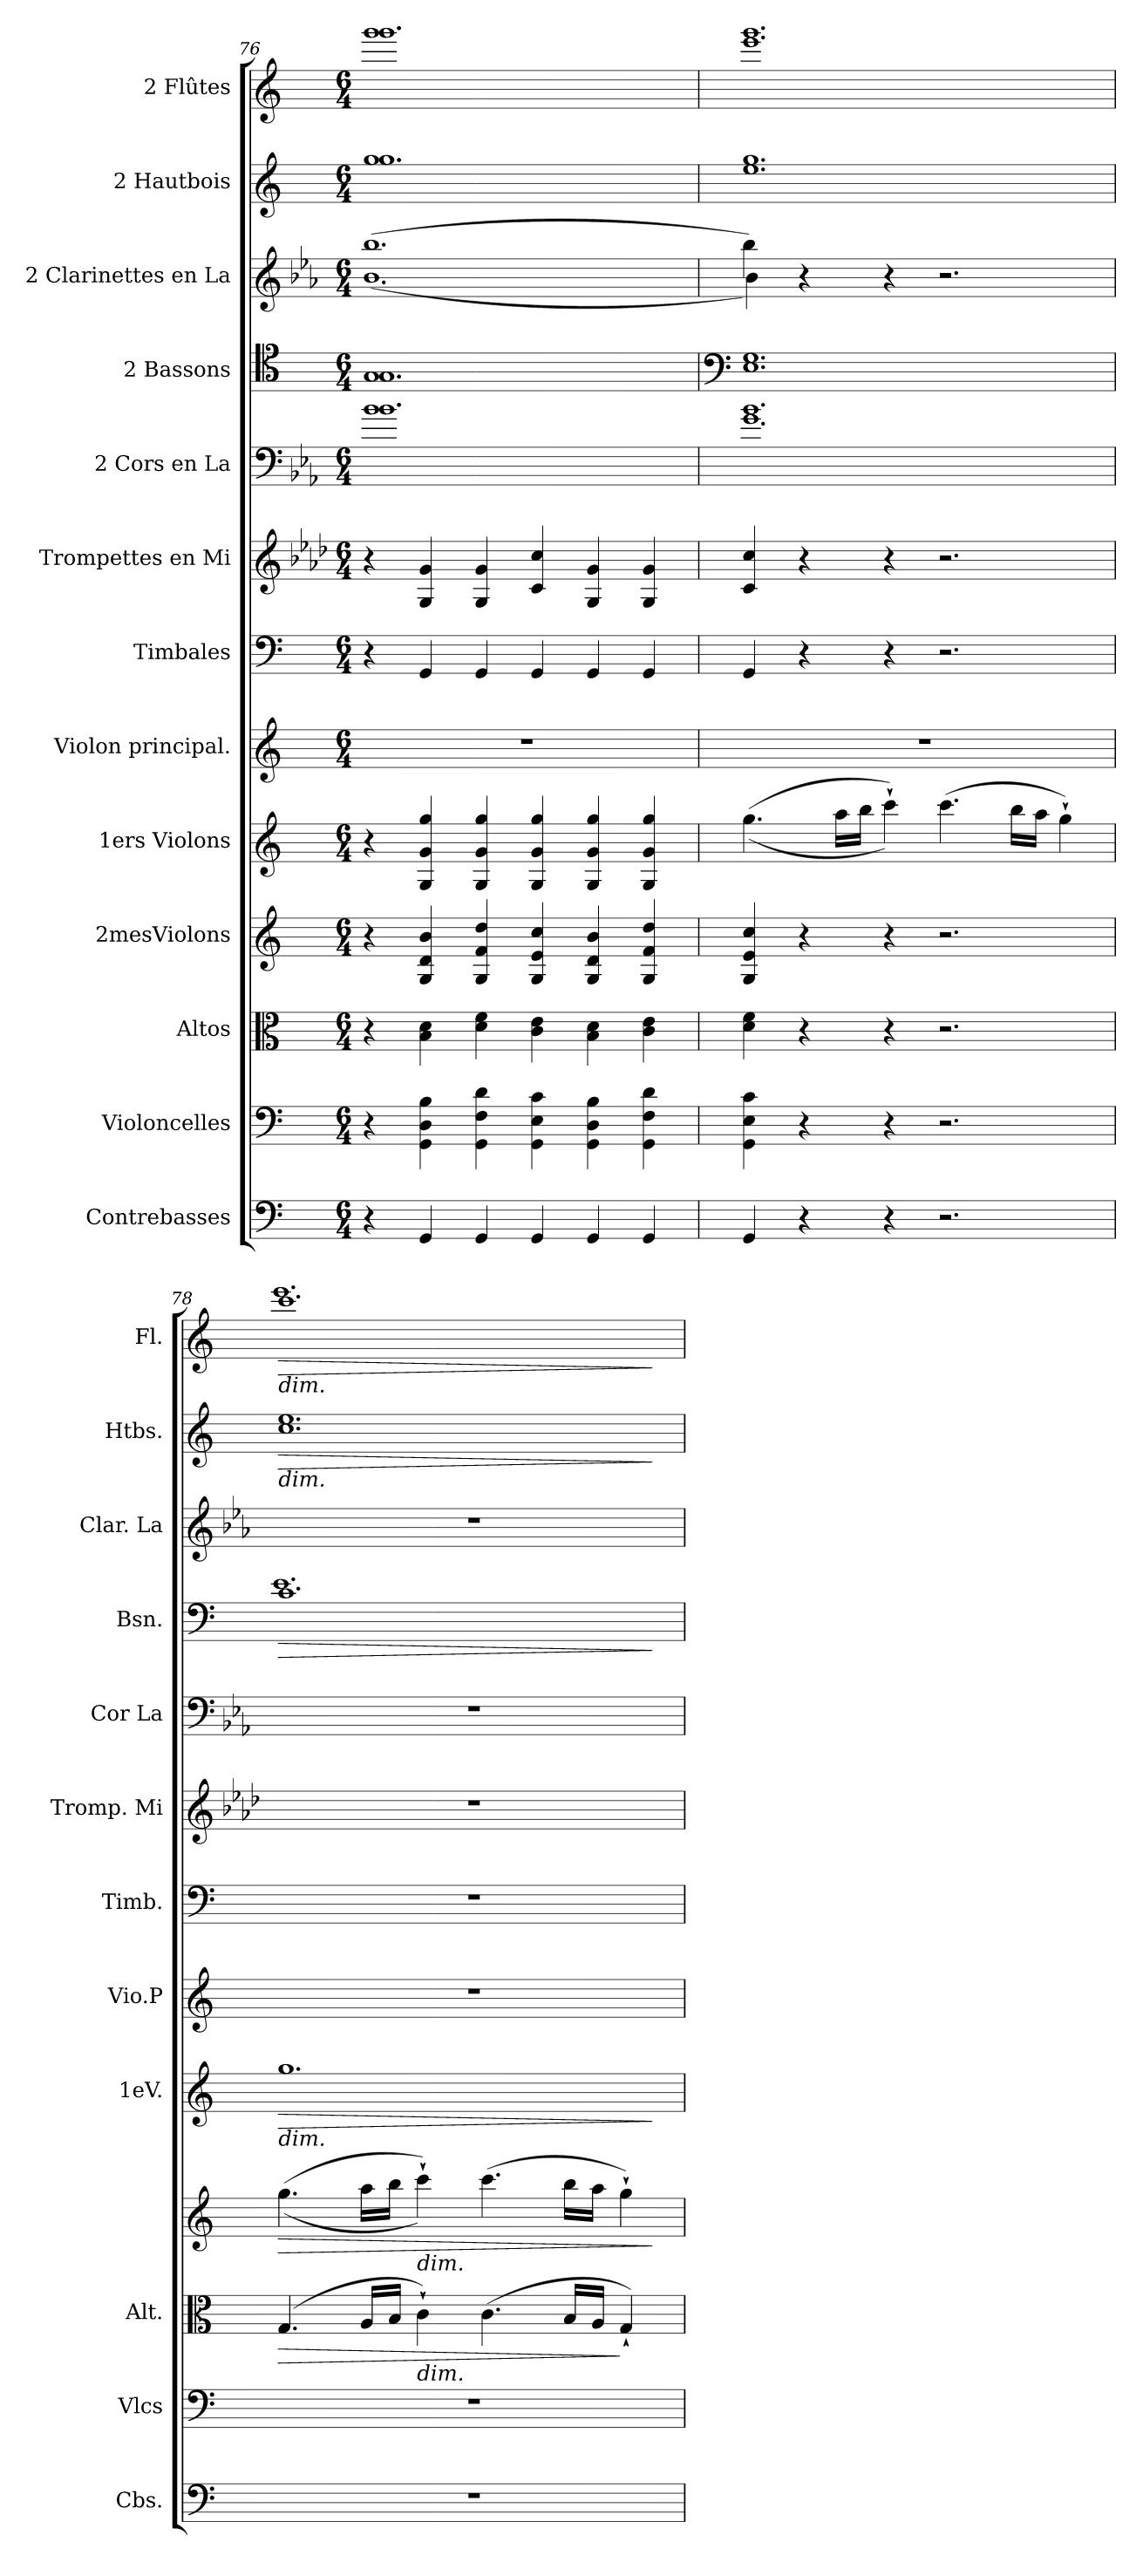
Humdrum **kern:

**kern	**kern	**kern	**dynam	**kern	**dynam	**kern	**dynam	**kern	**kern	**kern	**kern	**kern	**dynam	**kern	**kern	**dynam	**kern	**dynam
*part13	*part12	*part11	*part11	*part10	*part10	*part9	*part9	*part8	*part7	*part6	*part5	*part4	*part4	*part3	*part2	*part2	*part1	*part1
*staff13	*staff12	*staff11	*staff11	*staff10	*staff10	*staff9	*staff9	*staff8	*staff7	*staff6	*staff5	*staff4	*staff4	*staff3	*staff2	*staff2	*staff1	*staff1
*I"Contrebasses	*I"Violoncelles	*I"Altos	*	*I"2mesViolons	*	*I"1ers Violons	*	*I"Violon principal.	*I"Timbales	*I"Trompettes en Mi	*I"2 Cors en La	*I"2 Bassons	*	*I"2 Clarinettes en La	*I"2 Hautbois	*	*I"2 Flûtes	*
*I'Cbs.	*I'Vlcs	*I'Alt.	*	*	*	*I'1eV.	*	*I'Vio.P	*I'Timb.	*I'Tromp. Mi	*I'Cor La	*I'Bsn.	*	*I'Clar. La	*I'Htbs.	*	*I'Fl.	*
*clefF4	*clefF4	*clefC3	*	*clefG2	*	*clefG2	*	*clefG2	*clefF4	*clefG2	*clefF4	*clefC4	*	*clefG2	*clefG2	*	*clefG2	*
*ITrd7c12	*	*	*	*	*	*	*	*	*	*ITrd1c2	*ITrd4c7	*	*	*ITrd1c2	*	*	*	*
*k[]	*k[]	*k[]	*	*k[]	*	*k[]	*	*k[]	*k[]	*k[b-e-a-d-g-c-]	*k[b-e-a-d-]	*k[]	*	*k[b-e-a-d-g-]	*k[]	*	*k[]	*
*M6/4	*M6/4	*M6/4	*	*M6/4	*	*M6/4	*	*M6/4	*M6/4	*M6/4	*M6/4	*M6/4	*	*M6/4	*M6/4	*	*M6/4	*
=76	=76	=76	=76	=76	=76	=76	=76	=76	=76	=76	=76	=76	=76	=76	=76	=76	=76	=76
*	*	*	*	*	*	*	*	*	*	*	*^	*^	*	*^	*^	*	*^	*
4r	4r	4r	.	4r	.	4r	.	1.r	4r	4r	1.e-	1.e-	1.G	1.G	.	(>1.aa-	(<1.a-	1.gg	1.gg	.	1.ggg	1.ggg	.
4GGG/	4GG\ 4D\ 4B\	4B\ 4d\	.	4G/ 4d/ 4b/	.	4G/ 4g/ 4gg/	.	.	4GG/	4F/ 4f/	.	.	.	.	.	.	.	.	.	.	.	.	.
4GGG/	4GG\ 4F\ 4d\	4d\ 4f\	.	4G/ 4f/ 4dd/	.	4G/ 4g/ 4gg/	.	.	4GG/	4F/ 4f/	.	.	.	.	.	.	.	.	.	.	.	.	.
4GGG/	4GG\ 4E\ 4c\	4c\ 4e\	.	4G/ 4e/ 4cc/	.	4G/ 4g/ 4gg/	.	.	4GG/	4B-/ 4b-/	.	.	.	.	.	.	.	.	.	.	.	.	.
4GGG/	4GG\ 4D\ 4B\	4B\ 4d\	.	4G/ 4d/ 4b/	.	4G/ 4g/ 4gg/	.	.	4GG/	4F/ 4f/	.	.	.	.	.	.	.	.	.	.	.	.	.
4GGG/	4GG\ 4F\ 4d\	4c\ 4e\	.	4G/ 4f/ 4dd/	.	4G/ 4g/ 4gg/	.	.	4GG/	4F/ 4f/	.	.	.	.	.	.	.	.	.	.	.	.	.
*	*	*	*	*	*	*	*	*	*	*	*	*	*v	*v	*	*	*	*	*	*	*	*	*
=77	=77	=77	=77	=77	=77	=77	=77	=77	=77	=77	=77	=77	=77	=77	=77	=77	=77	=77	=77	=77	=77	=77
*	*	*	*	*	*	*	*	*	*	*	*	*	*clefF4	*	*	*	*	*	*	*	*	*
4GGG/	4GG\ 4E\ 4c\	4d\ 4f\	.	4G/ 4e/ 4cc/	.	(>(>4.gg\	.	1.r	4GG/	4B-/ 4b-/	1.e-	1.c	1.E 1.G	.	4aa-\)	4a-\)	1.ee	1.gg	.	1.eee	1.ggg	.
4r	4r	4r	.	4r	.	.	.	.	4r	4r	.	.	.	.	4r	1ryy	.	.	.	.	.	.
.	.	.	.	.	.	16aa\LL	.	.	.	.	.	.	.	.	.	.	.	.	.	.	.	.
.	.	.	.	.	.	16bb\JJ	.	.	.	.	.	.	.	.	.	.	.	.	.	.	.	.
4r	4r	4r	.	4r	.	4ccc`\))	.	.	4r	4r	.	.	.	.	4r	.	.	.	.	.	.	.
2.r	2.r	2.r	.	2.r	.	(>4.ccc\	.	.	2.r	2.r	.	.	.	.	2.r	.	.	.	.	.	.	.
.	.	.	.	.	.	16bb\LL	.	.	.	.	.	.	.	.	.	.	.	.	.	.	.	.
.	.	.	.	.	.	16aa\JJ	.	.	.	.	.	.	.	.	.	.	.	.	.	.	.	.
.	.	.	.	.	.	4gg`\)	.	.	.	.	.	.	.	.	.	4ryy	.	.	.	.	.	.
*	*	*	*	*	*	*	*	*	*	*	*v	*v	*	*	*	*	*	*	*	*	*	*
=78	=78	=78	=78	=78	=78	=78	=78	=78	=78	=78	=78	=78	=78	=78	=78	=78	=78	=78	=78	=78	=78
!	!	!	!	!	!	!	!	!	!	!	!	!	!	!	!	!	!	!	!LO:TX:b:i:t=dim.	!	!
!	!	!	!	!	!	!	!	!	!	!	!	!	!	!	!	!LO:TX:b:i:t=dim.	!	!	!	!	!
!	!	!	!	!	!	!	!	!	!	!	!	!LO:TX:b:i:t=dim.	!	!	!	!	!	!	!	!	!
!	!	!	!	!	!	!LO:TX:b:i:t=dim.	!	!	!	!	!	!	!	!	!	!	!	!	!	!	!
!	!	!	!LO:HP:b	!	!LO:HP:b	!	!LO:HP:b	!	!	!	!	!	!LO:HP:b	!	!	!	!	!LO:HP:b	!	!	!LO:HP:b
*	*	*	*	*	*	*	*	*	*	*	*	*^	*	*v	*v	*	*	*	*	*	*
1.r	1.r	(<4.G/	>	(>(>4.gg\	>	1.gg	>	1.r	1.r	1.r	1.r	1.c	1.e	>	1.r	1.cc	1.ee	>	1.ccc	1.eee	>
.	.	16A/LL	.	16aa\LL	.	.	.	.	.	.	.	.	.	.	.	.	.	.	.	.	.
.	.	16B/JJ	.	16bb\JJ	.	.	.	.	.	.	.	.	.	.	.	.	.	.	.	.	.
!	!	!	!	!LO:TX:b:i:t=dim.	!	!	!	!	!	!	!	!	!	!	!	!	!	!	!	!	!
!	!	!LO:TX:b:i:t=dim.	!	!	!	!	!	!	!	!	!	!	!	!	!	!	!	!	!	!	!
.	.	4c`\)	.	4ccc`\))	.	.	.	.	.	.	.	.	.	.	.	.	.	.	.	.	.
.	.	(<4.c\	.	(>4.ccc\	.	.	.	.	.	.	.	.	.	.	.	.	.	.	.	.	.
.	.	16B/LL	.	16bb\LL	.	.	.	.	.	.	.	.	.	.	.	.	.	.	.	.	.
.	.	16A/JJ	.	16aa\JJ	.	.	.	.	.	.	.	.	.	.	.	.	.	.	.	.	.
.	.	4G`/)	]	4gg`\)	.	.	.	.	.	.	.	.	.	.	.	.	.	.	.	.	.
*	*	*	*	*	*	*	*	*	*	*	*	*	*	*	*	*v	*v	*	*	*	*
*	*	*	*	*	*	*	*	*	*	*	*	*v	*v	*	*	*	*	*v	*v	*
.	.	.	.	.	]	.	]	.	.	.	.	.	]	.	.	]	.	]
=	=	=	=	=	=	=	=	=	=	=	=	=	=	=	=	=	=	=
*-	*-	*-	*-	*-	*-	*-	*-	*-	*-	*-	*-	*-	*-	*-	*-	*-	*-	*-
